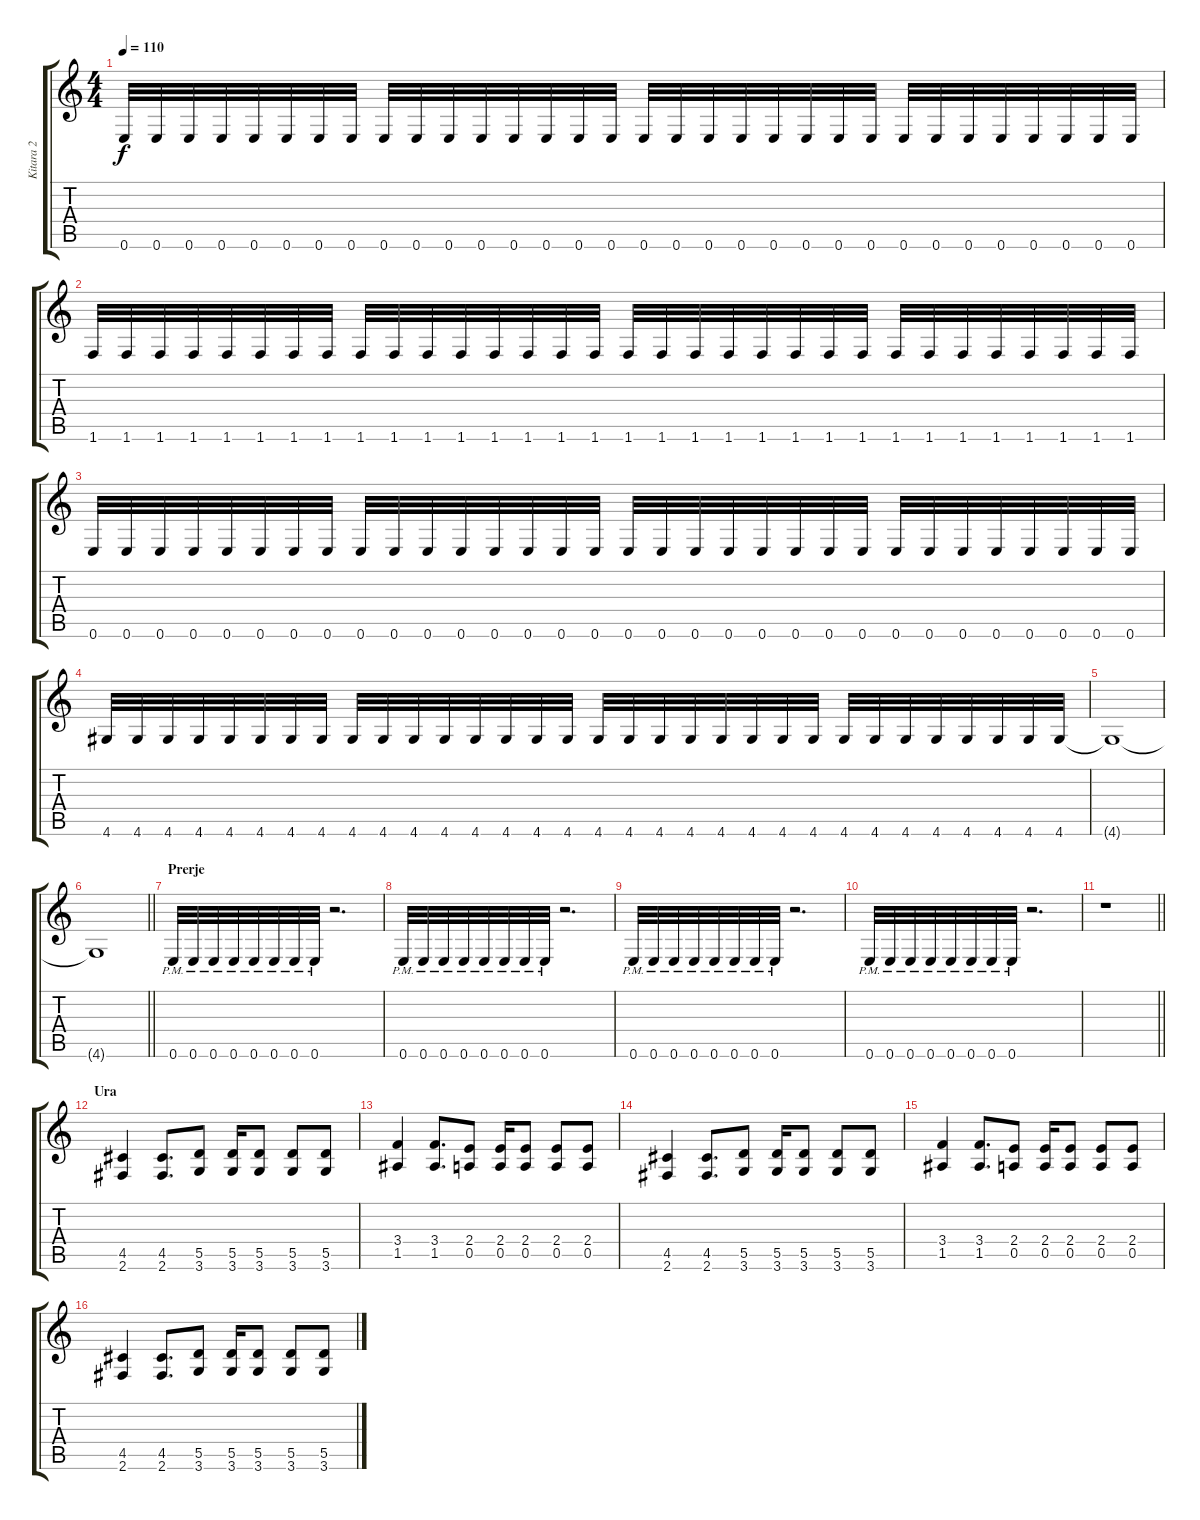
\track ("Kitara 2" "Kitara 2") {instrument distortionguitar}
\staff {score tabs}
\tuning (E4 B3 G3 D3 A2 E2) {hide}
\ts (4 4)
\tempo 110
\clef g2
\ks c
0.6.32{dy f} 0.6.32 0.6.32 0.6.32 0.6.32 0.6.32 0.6.32 0.6.32 0.6.32 0.6.32 0.6.32 0.6.32 0.6.32 0.6.32 0.6.32 0.6.32 0.6.32 0.6.32 0.6.32 0.6.32 0.6.32 0.6.32 0.6.32 0.6.32 0.6.32 0.6.32 0.6.32 0.6.32 0.6.32 0.6.32 0.6.32 0.6.32 |
1.6.32 1.6.32 1.6.32 1.6.32 1.6.32 1.6.32 1.6.32 1.6.32 1.6.32 1.6.32 1.6.32 1.6.32 1.6.32 1.6.32 1.6.32 1.6.32 1.6.32 1.6.32 1.6.32 1.6.32 1.6.32 1.6.32 1.6.32 1.6.32 1.6.32 1.6.32 1.6.32 1.6.32 1.6.32 1.6.32 1.6.32 1.6.32 |
0.6.32 0.6.32 0.6.32 0.6.32 0.6.32 0.6.32 0.6.32 0.6.32 0.6.32 0.6.32 0.6.32 0.6.32 0.6.32 0.6.32 0.6.32 0.6.32 0.6.32 0.6.32 0.6.32 0.6.32 0.6.32 0.6.32 0.6.32 0.6.32 0.6.32 0.6.32 0.6.32 0.6.32 0.6.32 0.6.32 0.6.32 0.6.32 |
4.6.32 4.6.32 4.6.32 4.6.32 4.6.32 4.6.32 4.6.32 4.6.32 4.6.32 4.6.32 4.6.32 4.6.32 4.6.32 4.6.32 4.6.32 4.6.32 4.6.32 4.6.32 4.6.32 4.6.32 4.6.32 4.6.32 4.6.32 4.6.32 4.6.32 4.6.32 4.6.32 4.6.32 4.6.32 4.6.32 4.6.32 4.6.32 |
4.6{t}.1 |
\barLineRight lightlight
4.6{t}.1 |
\section ("" "Prerje")
0.6{pm}.32 0.6{pm}.32 0.6{pm}.32 0.6{pm}.32 0.6{pm}.32 0.6{pm}.32 0.6{pm}.32 0.6{pm}.32 r.2{d} |
0.6{pm}.32 0.6{pm}.32 0.6{pm}.32 0.6{pm}.32 0.6{pm}.32 0.6{pm}.32 0.6{pm}.32 0.6{pm}.32 r.2{d} |
0.6{pm}.32 0.6{pm}.32 0.6{pm}.32 0.6{pm}.32 0.6{pm}.32 0.6{pm}.32 0.6{pm}.32 0.6{pm}.32 r.2{d} |
0.6{pm}.32 0.6{pm}.32 0.6{pm}.32 0.6{pm}.32 0.6{pm}.32 0.6{pm}.32 0.6{pm}.32 0.6{pm}.32 r.2{d} |
\barLineRight lightlight
r.1 |
\section ("" "Ura")
(4.5 2.6).4 (4.5 2.6).8{d} (5.5 3.6).8 (5.5 3.6).16 (5.5 3.6).8 (5.5 3.6).8 (5.5 3.6).8 |
(3.4 1.5).4 (3.4 1.5).8{d} (2.4 0.5).8 (2.4 0.5).16 (2.4 0.5).8 (2.4 0.5).8 (2.4 0.5).8 |
(4.5 2.6).4 (4.5 2.6).8{d} (5.5 3.6).8 (5.5 3.6).16 (5.5 3.6).8 (5.5 3.6).8 (5.5 3.6).8 |
(3.4 1.5).4 (3.4 1.5).8{d} (2.4 0.5).8 (2.4 0.5).16 (2.4 0.5).8 (2.4 0.5).8 (2.4 0.5).8 |
(4.5 2.6).4 (4.5 2.6).8{d} (5.5 3.6).8 (5.5 3.6).16 (5.5 3.6).8 (5.5 3.6).8 (5.5 3.6).8
